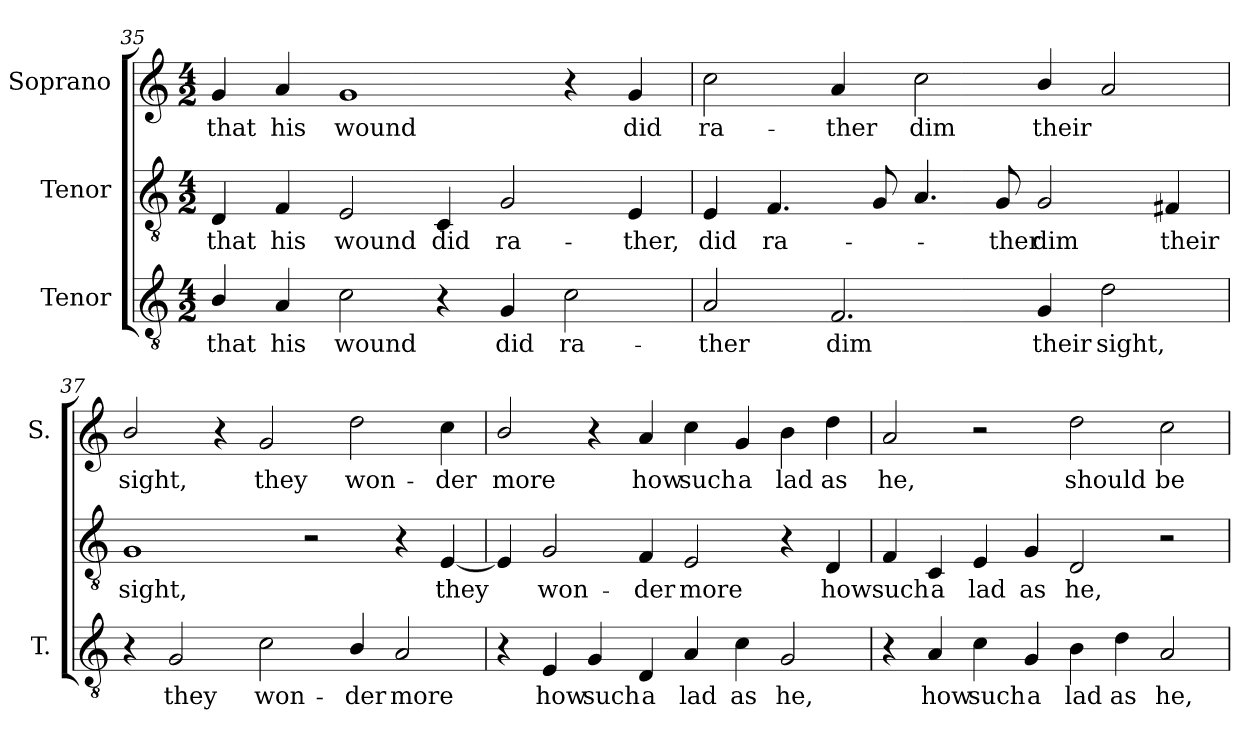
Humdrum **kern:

**kern	**text	**kern	**text	**kern	**text
*part3	*part3	*part2	*part2	*part1	*part1
*staff3	*staff3	*staff2	*staff2	*staff1	*staff1
*I"Tenor	*	*I"Tenor	*	*I"Soprano	*
*I'T.	*	*	*	*I'S.	*
*clefGv2	*	*clefGv2	*	*clefG2	*
*ITrd7c12	*	*	*	*	*
*k[]	*	*k[]	*	*k[]	*
*C:	*	*C:	*	*C:	*
*M4/2	*	*M4/2	*	*M4/2	*
=35	=35	=35	=35	=35	=35
!	!LO:LY:b:color=#000000	!	!	!	!
!	!	!	!LO:LY:b:color=#000000	!	!
!	!	!	!	!	!LO:LY:b:color=#000000
4BBi/	that	4Di/	that	4gi/	that
!	!LO:LY:b:color=#000000	!	!	!	!
!	!	!	!LO:LY:b:color=#000000	!	!
!	!	!	!	!	!LO:LY:b:color=#000000
4AAi/	his	4Fi/	his	4ai/	his
!	!LO:LY:b:color=#000000	!	!	!	!
!	!	!	!LO:LY:b:color=#000000	!	!
!	!	!	!	!	!LO:LY:b:color=#000000
2Ci\	wound	2Ei/	wound	1gi	wound
!	!	!	!LO:LY:b:color=#000000	!	!
4r	.	4Ci/	did	.	.
!	!LO:LY:b:color=#000000	!	!	!	!
!	!	!	!LO:LY:b:color=#000000	!	!
4GGi/	did	2Gi/	ra-	.	.
!	!LO:LY:b:color=#000000	!	!	!	!
2Ci\	ra-	.	.	4r	.
!	!	!	!LO:LY:b:color=#000000	!	!
!	!	!	!	!	!LO:LY:b:color=#000000
.	.	4Ei/	-ther,	4gi/	did
=36	=36	=36	=36	=36	=36
!	!LO:LY:b:color=#000000	!	!	!	!
!	!	!	!LO:LY:b:color=#000000	!	!
!	!	!	!	!	!LO:LY:b:color=#000000
2AAi/	-ther	4Ei/	did	2cci\	ra-
!	!	!	!LO:LY:b:color=#000000	!	!
.	.	4.Fi/	ra-	.	.
!	!LO:LY:b:color=#000000	!	!	!	!
!	!	!	!	!	!LO:LY:b:color=#000000
2.FFi/	dim	.	.	4ai/	-ther
.	.	8Gi/	.	.	.
!	!	!	!	!	!LO:LY:b:color=#000000
.	.	4.Ai/	.	2cci\	dim
!	!	!	!LO:LY:b:color=#000000	!	!
.	.	8Gi/	-ther	.	.
!	!LO:LY:b:color=#000000	!	!	!	!
!	!	!	!LO:LY:b:color=#000000	!	!
!	!	!	!	!	!LO:LY:b:color=#000000
4GGi/	their	2Gi/	dim	4bi/	their
!	!LO:LY:b:color=#000000	!	!	!	!
2Di\	sight,	.	.	2ai/	.
!	!	!	!LO:LY:b:color=#000000	!	!
.	.	4F#Xi/	their	.	.
!!LO:LB:g=z
=37	=37	=37	=37	=37	=37
!	!	!	!LO:LY:b:color=#000000	!	!
!	!	!	!	!	!LO:LY:b:color=#000000
4r	.	1Gi	sight,	2bi/	sight,
!	!LO:LY:b:color=#000000	!	!	!	!
2GGi/	they	.	.	.	.
.	.	.	.	4r	.
!	!LO:LY:b:color=#000000	!	!	!	!
!	!	!	!	!	!LO:LY:b:color=#000000
2Ci\	won-	.	.	2gi/	they
.	.	2r	.	.	.
!	!LO:LY:b:color=#000000	!	!	!	!
!	!	!	!	!	!LO:LY:b:color=#000000
4BBi/	-der	.	.	2ddi\	won-
!	!LO:LY:b:color=#000000	!	!	!	!
2AAi/	more	4r	.	.	.
!	!	!	!LO:LY:b:color=#000000	!	!
!	!	!	!	!	!LO:LY:b:color=#000000
.	.	[4Ei/	they	4cci\	-der
=38	=38	=38	=38	=38	=38
!	!	!	!	!	!LO:LY:b:color=#000000
4r	.	4Ei/]	.	2bi/	more
!	!LO:LY:b:color=#000000	!	!	!	!
!	!	!	!LO:LY:b:color=#000000	!	!
4EEi/	how	2Gi/	won-	.	.
!	!LO:LY:b:color=#000000	!	!	!	!
4GGi/	such	.	.	4r	.
!	!LO:LY:b:color=#000000	!	!	!	!
!	!	!	!LO:LY:b:color=#000000	!	!
!	!	!	!	!	!LO:LY:b:color=#000000
4DDi/	a	4Fi/	-der	4ai/	how
!	!LO:LY:b:color=#000000	!	!	!	!
!	!	!	!LO:LY:b:color=#000000	!	!
!	!	!	!	!	!LO:LY:b:color=#000000
4AAi/	lad	2Ei/	more	4cci\	such
!	!LO:LY:b:color=#000000	!	!	!	!
!	!	!	!	!	!LO:LY:b:color=#000000
4Ci\	as	.	.	4gi/	a
!	!LO:LY:b:color=#000000	!	!	!	!
!	!	!	!	!	!LO:LY:b:color=#000000
2GGi/	he,	4r	.	4bi\	lad
!	!	!	!LO:LY:b:color=#000000	!	!
!	!	!	!	!	!LO:LY:b:color=#000000
.	.	4Di/	how	4ddi\	as
=39	=39	=39	=39	=39	=39
!	!	!	!LO:LY:b:color=#000000	!	!
!	!	!	!	!	!LO:LY:b:color=#000000
4r	.	4Fi/	such	2ai/	he,
!	!LO:LY:b:color=#000000	!	!	!	!
!	!	!	!LO:LY:b:color=#000000	!	!
4AAi/	how	4Ci/	a	.	.
!	!LO:LY:b:color=#000000	!	!	!	!
!	!	!	!LO:LY:b:color=#000000	!	!
4Ci\	such	4Ei/	lad	2r	.
!	!LO:LY:b:color=#000000	!	!	!	!
!	!	!	!LO:LY:b:color=#000000	!	!
4GGi/	a	4Gi/	as	.	.
!	!LO:LY:b:color=#000000	!	!	!	!
!	!	!	!LO:LY:b:color=#000000	!	!
!	!	!	!	!	!LO:LY:b:color=#000000
4BBi\	lad	2Di/	he,	2ddi\	should
!	!LO:LY:b:color=#000000	!	!	!	!
4Di\	as	.	.	.	.
!	!LO:LY:b:color=#000000	!	!	!	!
!	!	!	!	!	!LO:LY:b:color=#000000
2AAi/	he,	2r	.	2cci\	be
=	=	=	=	=	=
*-	*-	*-	*-	*-	*-
